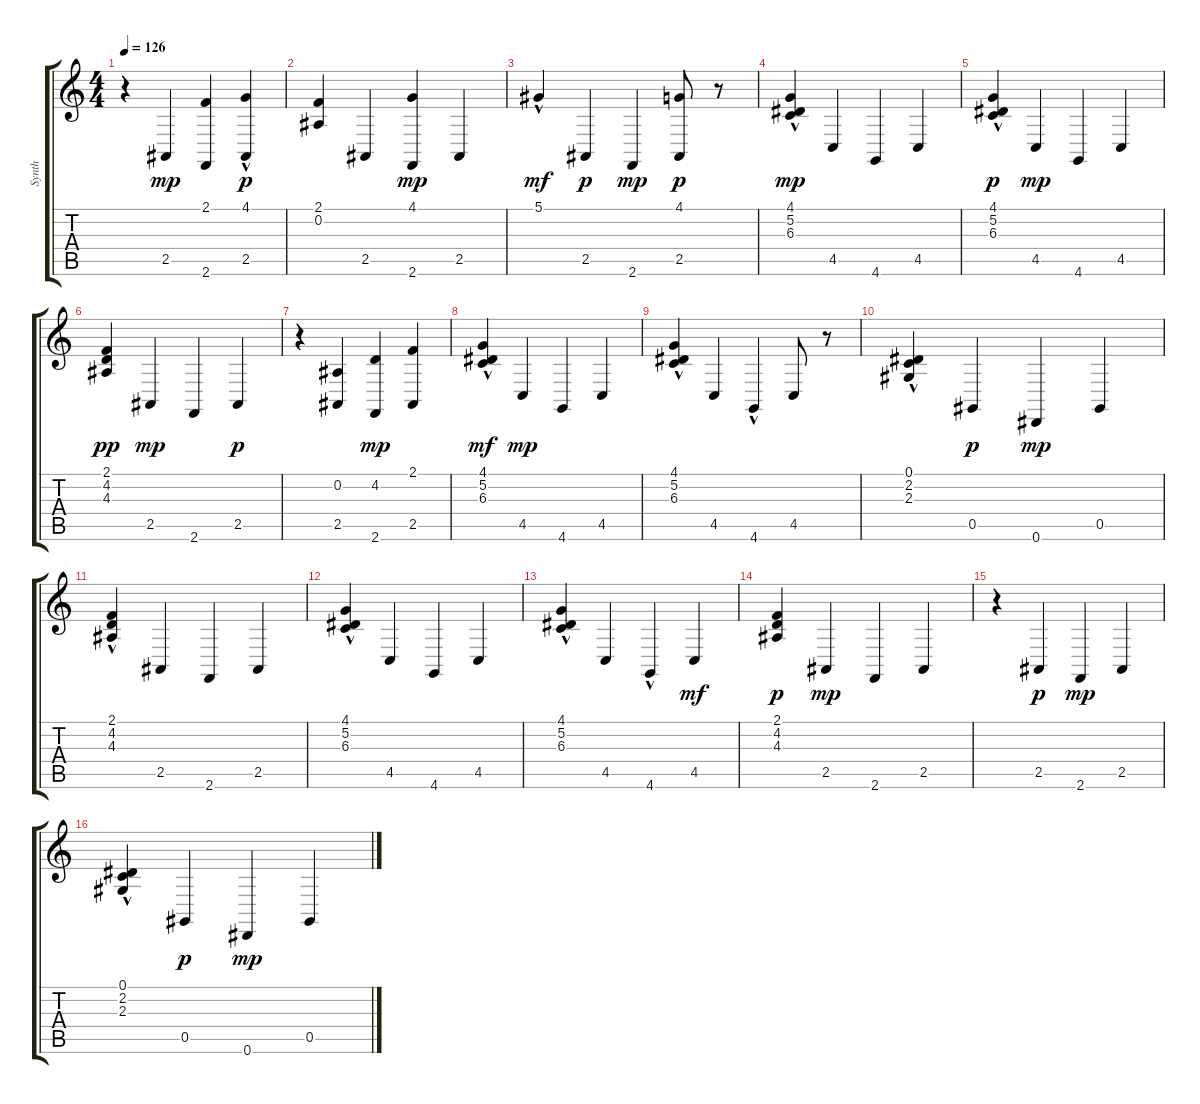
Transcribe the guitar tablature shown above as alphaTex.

\track ("Synth" "Synth") {instrument electricgrandpiano}
\staff {score tabs}
\tuning (Eb4 Bb3 Gb3 Db3 Ab2 Eb2) {hide}
\ts (4 4)
\tempo 126
\clef g2
\ks c
r.4{dy p} 2.5.4{dy mp} (2.1 2.6).4 (4.1{hac} 2.5).4{dy p} |
(2.1 0.2).4 2.5.4 (4.1 2.6).4{dy mp} 2.5.4 |
5.1{hac}.4{dy mf} 2.5.4{dy p} 2.6.4{dy mp} (4.1 2.5).8{dy p} r.8 |
(4.1{hac} 5.2{hac} 6.3{hac}).4{dy mp} 4.5.4 4.6.4 4.5.4 |
(4.1{hac} 5.2{hac} 6.3{hac}).4{dy p} 4.5.4{dy mp} 4.6.4 4.5.4 |
(2.1 4.2 4.3).4{dy pp} 2.5.4{dy mp} 2.6.4 2.5.4{dy p} |
r.4 (0.2 2.5).4 (4.2 2.6).4{dy mp} (2.1 2.5).4 |
(4.1{hac} 5.2{hac} 6.3{hac}).4{dy mf} 4.5.4{dy mp} 4.6.4 4.5.4 |
(4.1 5.2{hac} 6.3{hac}).4 4.5.4 4.6{hac}.4 4.5.8 r.8 |
(0.1 2.2{hac} 2.3).4 0.5.4{dy p} 0.6.4{dy mp} 0.5.4 |
(2.1 4.2 4.3{hac}).4 2.5.4 2.6.4 2.5.4 |
(4.1{hac} 5.2{hac} 6.3{hac}).4 4.5.4 4.6.4 4.5.4 |
(4.1 5.2 6.3{hac}).4 4.5.4 4.6{hac}.4 4.5.4{dy mf} |
(2.1 4.2 4.3).4{dy p} 2.5.4{dy mp} 2.6.4 2.5.4 |
r.4 2.5.4{dy p} 2.6.4{dy mp} 2.5.4 |
(0.1 2.2{hac} 2.3{hac}).4 0.5.4{dy p} 0.6.4{dy mp} 0.5.4
